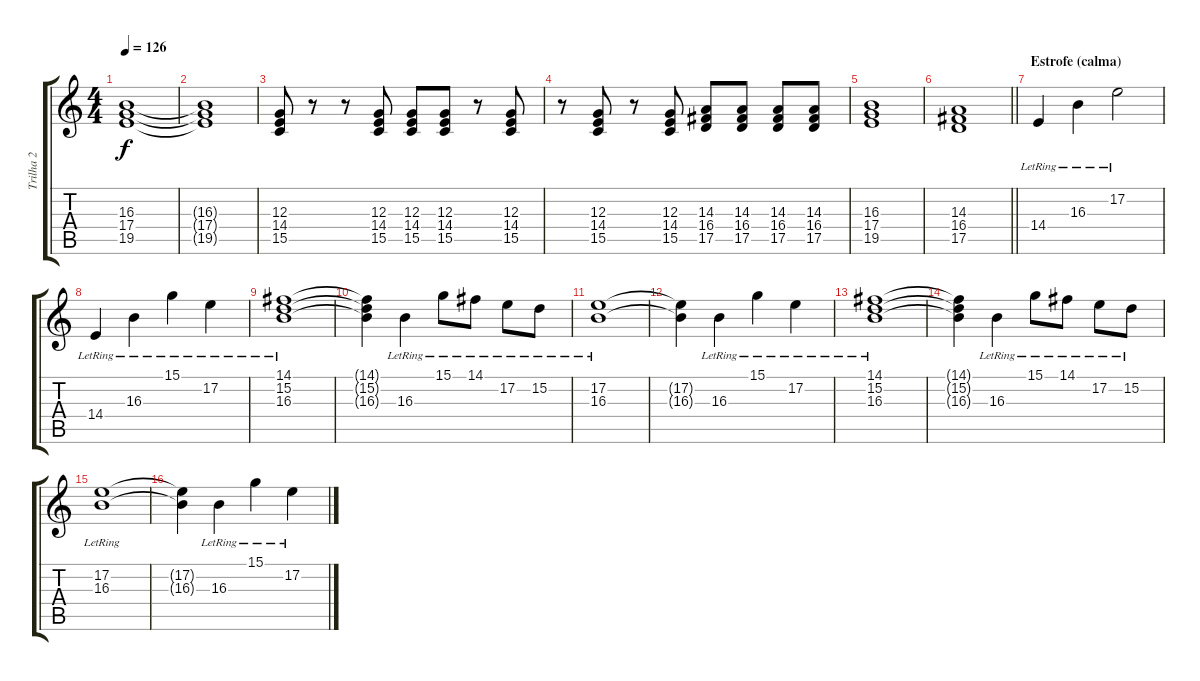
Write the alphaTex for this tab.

\track ("Trilha 2" "Trilha 2") {instrument stringensemble1}
\staff {score tabs}
\tuning (E4 B3 G3 D3 A2 E2) {hide}
\ts (4 4)
\tempo 126
\clef g2
\ks c
(16.3 17.4 19.5).1{dy f} |
(16.3{t} 17.4{t} 19.5{t}).1 |
(12.3 14.4 15.5).8 r.8 r.8 (12.3 14.4 15.5).8 (12.3 14.4 15.5).8 (12.3 14.4 15.5).8 r.8 (12.3 14.4 15.5).8 |
r.8 (12.3 14.4 15.5).8 r.8 (12.3 14.4 15.5).8 (14.3 16.4 17.5).8 (14.3 16.4 17.5).8 (14.3 16.4 17.5).8 (14.3 16.4 17.5).8 |
(16.3 17.4 19.5).1 |
\barLineRight lightlight
(14.3 16.4 17.5).1 |
\section ("" "Estrofe (calma)")
14.4{lr}.4 16.3{lr}.4 17.2{lr}.2 |
14.4{lr}.4 16.3{lr}.4 15.1{lr}.4 17.2{lr}.4 |
(14.1{lr} 15.2{lr} 16.3{lr}).1 |
(14.1{t} 15.2{t} 16.3{t}).4 16.3{lr}.4 15.1{lr}.8 14.1{lr}.8 17.2{lr}.8 15.2{lr}.8 |
(17.2{lr} 16.3{lr}).1 |
(17.2{t} 16.3{t}).4 16.3{lr}.4 15.1{lr}.4 17.2{lr}.4 |
(14.1{lr} 15.2{lr} 16.3{lr}).1 |
(14.1{t} 15.2{t} 16.3{t}).4 16.3{lr}.4 15.1{lr}.8 14.1{lr}.8 17.2{lr}.8 15.2{lr}.8 |
(17.2{lr} 16.3{lr}).1 |
(17.2{t} 16.3{t}).4 16.3{lr}.4 15.1{lr}.4 17.2{lr}.4
